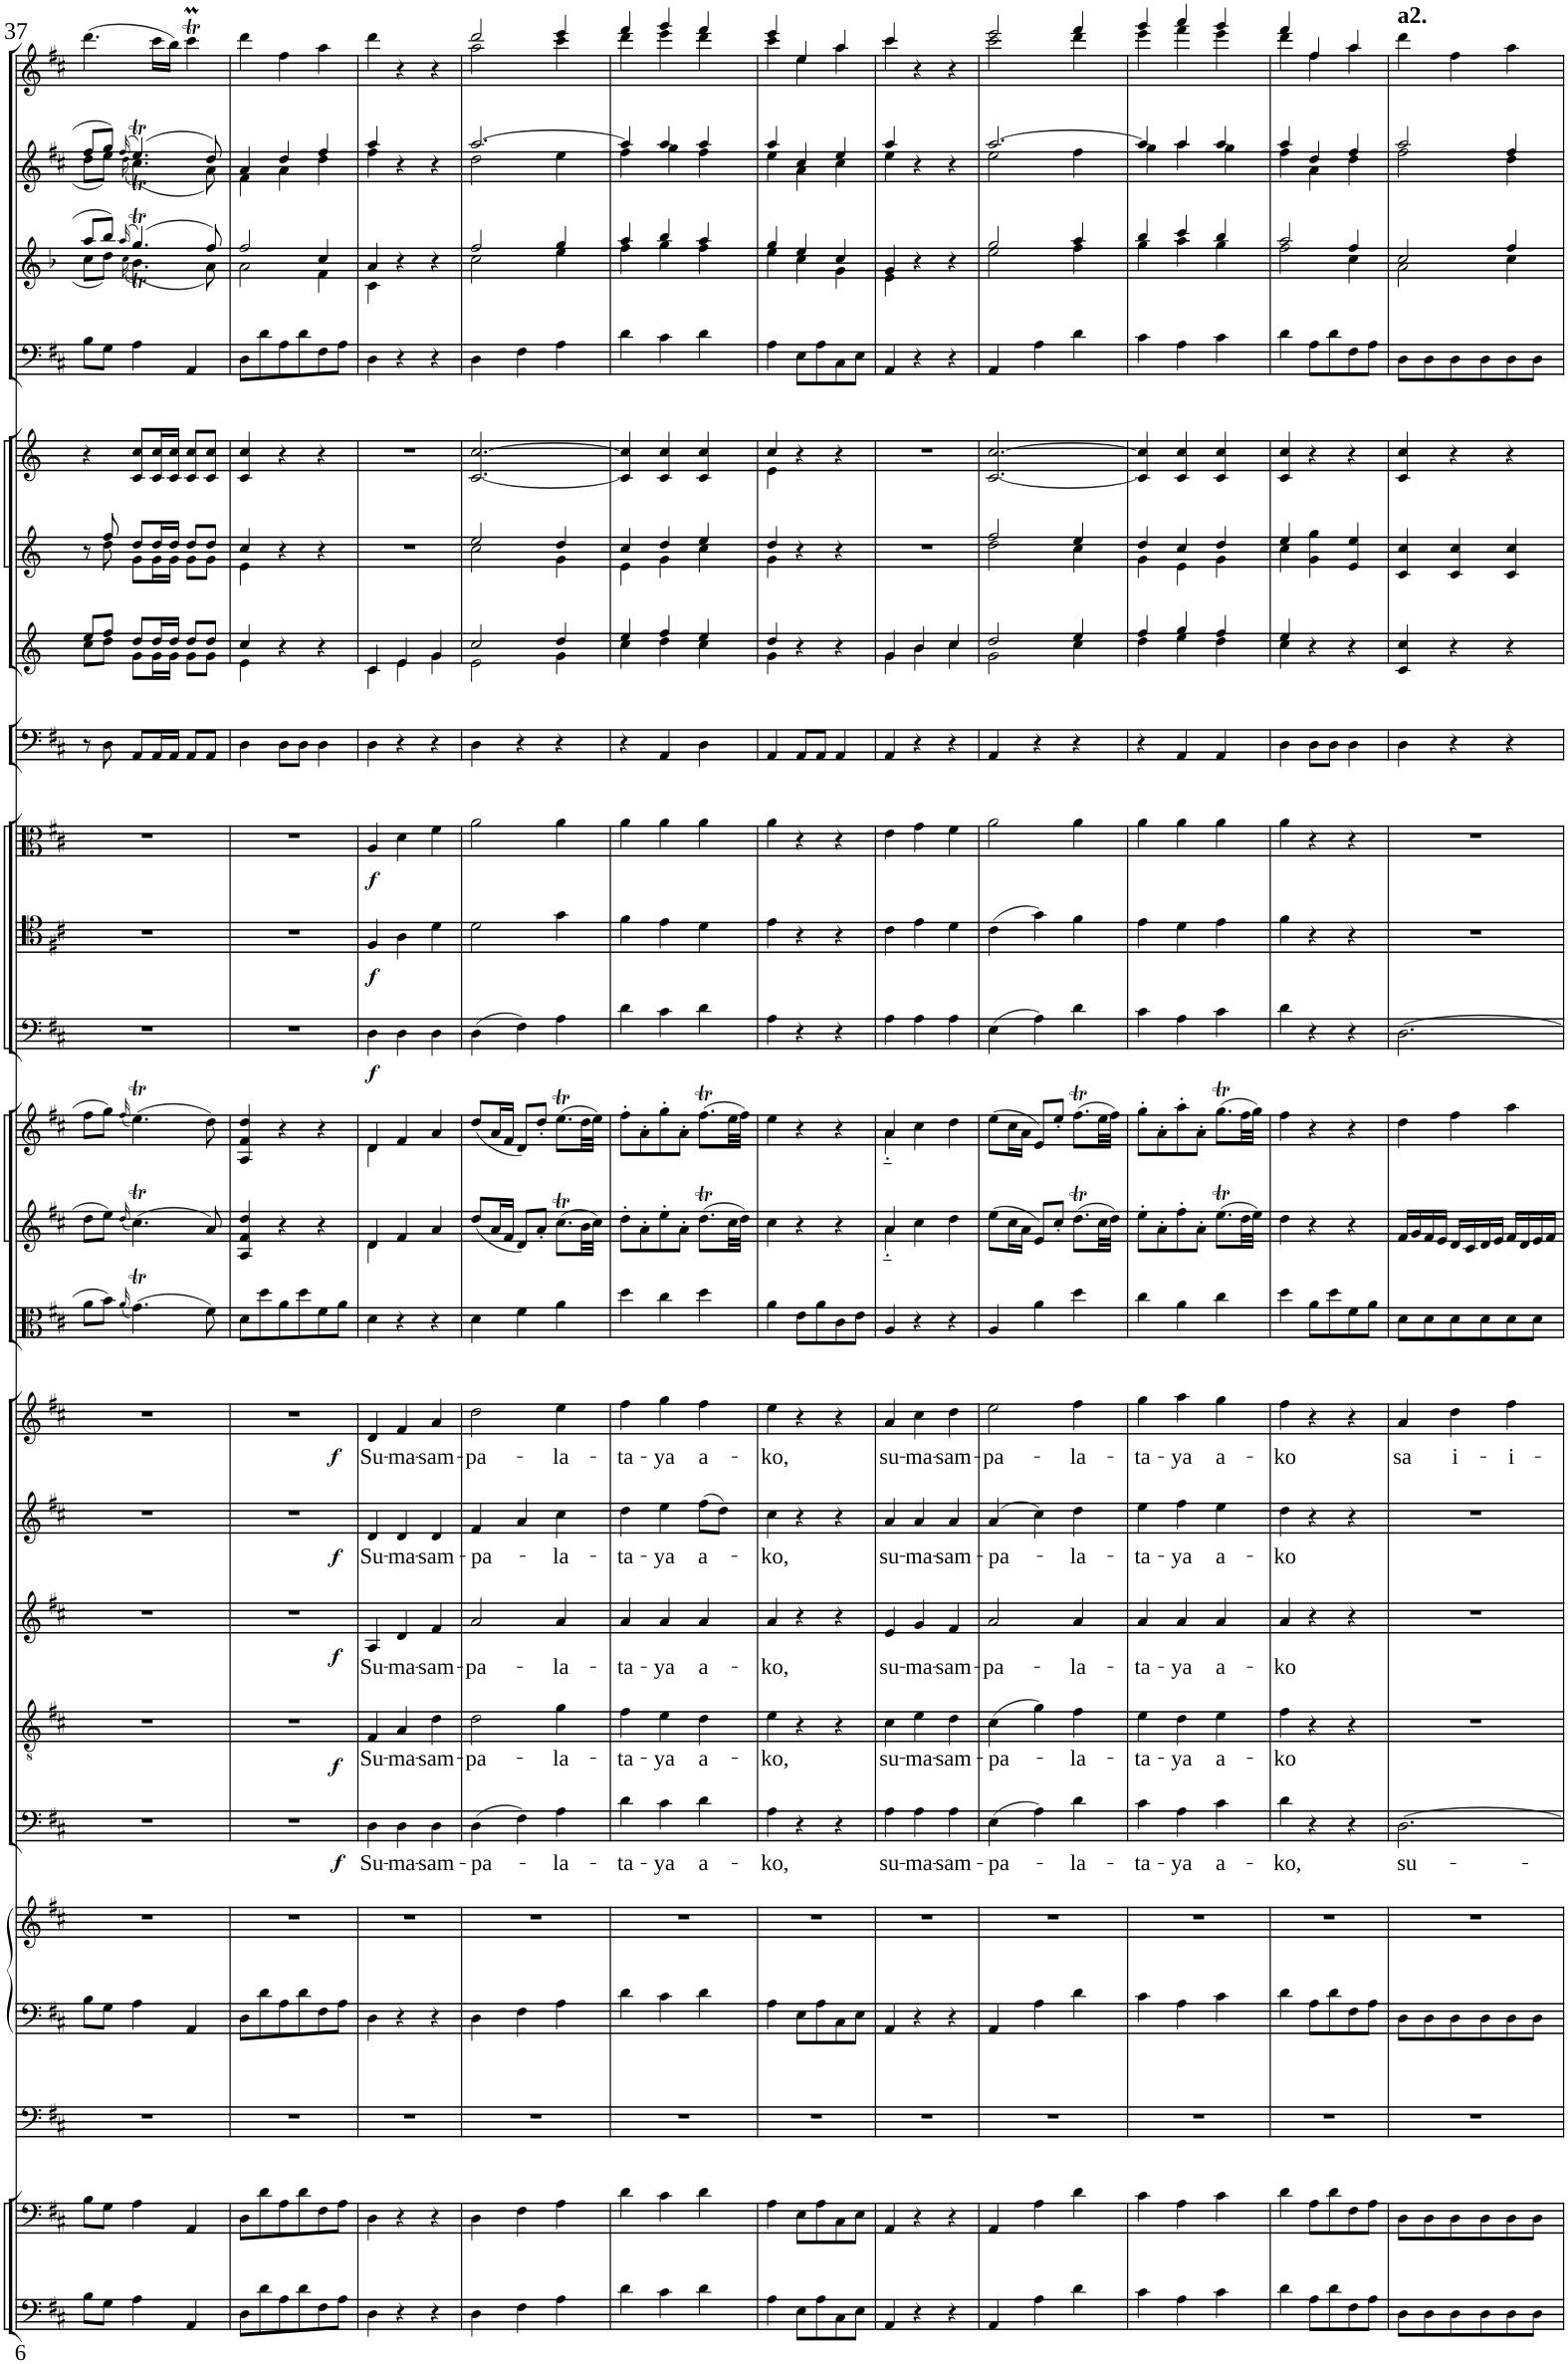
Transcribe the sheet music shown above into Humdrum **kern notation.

**kern	**kern	**kern	**kern	**kern	**kern	**text	**dynam	**kern	**text	**dynam	**kern	**text	**dynam	**kern	**text	**dynam	**kern	**text	**dynam	**kern	**kern	**kern	**kern	**dynam	**kern	**dynam	**kern	**dynam	**kern	**kern	**kern	**kern	**kern	**kern	**kern	**kern
*part22	*part21	*part20	*part20	*part20	*part19	*part19	*part19	*part18	*part18	*part18	*part17	*part17	*part17	*part16	*part16	*part16	*part15	*part15	*part15	*part14	*part13	*part12	*part11	*part11	*part10	*part10	*part9	*part9	*part8	*part7	*part6	*part5	*part4	*part3	*part2	*part1
*staff24	*staff23	*staff22	*staff21	*staff20	*staff19	*staff19	*staff19	*staff18	*staff18	*staff18	*staff17	*staff17	*staff17	*staff16	*staff16	*staff16	*staff15	*staff15	*staff15	*staff14	*staff13	*staff12	*staff11	*staff11	*staff10	*staff10	*staff9	*staff9	*staff8	*staff7	*staff6	*staff5	*staff4	*staff3	*staff2	*staff1
*I"Double Basses	*I"Cellos	*I"Organ	*	*	*I"Basses	*	*	*I"Tenors	*	*	*I"Altos	*	*	*I"Sopranos II	*	*	*I"Sopranos I	*	*	*I"Violas	*I"Violins II	*I"Violins I	*I"Bass Trombone	*	*I"Tenor Trombone	*	*I"Alto Trombone	*	*I"Timpani	*I"Trumpet I II in D	*I"Horn III IV in D	*I"Horn I II in A	*I"Bassoon I II	*I"Clarinet I II in A	*I"Oboe I II	*I"Flute I II
*	*	*	*	*	*	*	*	*	*	*	*	*	*	*	*	*	*	*	*	*	*	*	*I'BTrb	*	*I'Trb	*	*I'Trb	*	*I'Timp	*I'Tpt	*I'Hn	*I'Hn	*I'Bsn	*I'Cl	*I'Ob	*I'Fl
!!LO:PB:g=z
*clefF4	*clefF4	*clefF4	*clefF4	*clefG2	*clefF4	*	*	*clefGv2	*	*	*clefG2	*	*	*clefG2	*	*	*clefG2	*	*	*clefC3	*clefG2	*clefG2	*clefF4	*	*clefC4	*	*clefC3	*	*clefF4	*clefG2	*clefG2	*clefG2	*clefF4	*clefG2	*clefG2	*clefG2
*Trd7c12	*	*	*	*	*	*	*	*	*	*	*	*	*	*	*	*	*	*	*	*	*	*	*	*	*	*	*	*	*	*Trd-1c-2	*Trd6c10	*Trd2c3	*	*Trd2c3	*	*
*k[f#c#]	*k[f#c#]	*k[f#c#]	*k[f#c#]	*k[f#c#]	*k[f#c#]	*	*	*k[f#c#]	*	*	*k[f#c#]	*	*	*k[f#c#]	*	*	*k[f#c#]	*	*	*k[f#c#]	*k[f#c#]	*k[f#c#]	*k[f#c#]	*	*k[f#c#]	*	*k[f#c#]	*	*k[f#c#]	*k[]	*k[]	*k[]	*k[f#c#]	*k[b-]	*k[f#c#]	*k[f#c#]
*M3/4	*M3/4	*M3/4	*M3/4	*M3/4	*M3/4	*	*	*M3/4	*	*	*M3/4	*	*	*M3/4	*	*	*M3/4	*	*	*M3/4	*M3/4	*M3/4	*M3/4	*	*M3/4	*	*M3/4	*	*M3/4	*M3/4	*M3/4	*M3/4	*M3/4	*M3/4	*M3/4	*M3/4
=37	=37	=37	=37	=37	=37	=37	=37	=37	=37	=37	=37	=37	=37	=37	=37	=37	=37	=37	=37	=37	=37	=37	=37	=37	=37	=37	=37	=37	=37	=37	=37	=37	=37	=37	=37	=37
*	*	*	*	*	*	*	*	*	*	*	*	*	*	*	*	*	*	*	*	*	*	*	*	*	*	*	*	*	*	*^	*^	*	*	*^	*^	*
8B'~\L	8B'~\L	2.r	8B'~\L	2.r	2.r	.	.	2.r	.	.	2.r	.	.	2.r	.	.	2.r	.	.	8a\L	8dd\L	8ff#\L	2.r	.	2.r	.	2.r	.	8r	8ee/L	8cc\L	8r	8ryy	4r	8B'~\L	8aa/L	8cc\L	8ff#/L	8dd\L	(4.ddd\
8G'~\J	8G'~\J	.	8G'~\J	.	.	.	.	.	.	.	.	.	.	.	.	.	.	.	.	8b\J	8ee\J	8gg\J	.	.	.	.	.	.	8D\	8ff/J	8dd\J	8ff/	8dd\	.	8G'~\J	8bb-/J	8dd\J	8gg/J	8ee\J	.
.	.	.	.	.	.	.	.	.	.	.	.	.	.	.	.	.	.	.	.	(16qa/	(16qdd/	(16qff#/	.	.	.	.	.	.	.	.	.	.	.	.	.	(>16qaa/	(<16qcc\	(16qff#/	(16qdd\	.
4A'~\	4A'~\	.	4A'~\	.	.	.	.	.	.	.	.	.	.	.	.	.	.	.	.	(4.gT\)	(4.cc#t\)	(4.eeT\)	.	.	.	.	.	.	8AA/L	8dd/L	8g\L	8dd/L	8g\L	8c/ 8cc/L	4A'~\	(4.ggT/)	(4.b-T\)	(4.eeT/)	(4.cc#t\)	.
.	.	.	.	.	.	.	.	.	.	.	.	.	.	.	.	.	.	.	.	.	.	.	.	.	.	.	.	.	16AA/L	16dd/L	16g\L	16dd/L	16g\L	16c/ 16cc/L	.	.	.	.	.	16ccc#\LL
.	.	.	.	.	.	.	.	.	.	.	.	.	.	.	.	.	.	.	.	.	.	.	.	.	.	.	.	.	16AA/JJ	16dd/JJ	16g\JJ	16dd/JJ	16g\JJ	16c/ 16cc/JJ	.	.	.	.	.	16bb\JJ)
4AA'~/	4AA'~/	.	4AA'~/	.	.	.	.	.	.	.	.	.	.	.	.	.	.	.	.	.	.	.	.	.	.	.	.	.	8AA/L	8dd/L	8g\L	8dd/L	8g\L	8c/ 8cc/L	4AA'~/	.	.	.	.	4ccc#mt\
.	.	.	.	.	.	.	.	.	.	.	.	.	.	.	.	.	.	.	.	8f#\)	8a/)	8dd\)	.	.	.	.	.	.	8AA/J	8dd/J	8g\J	8dd/J	8g\J	8c/ 8cc/J	.	8ff/)	8a\)	8dd/)	8a\)	.
=38	=38	=38	=38	=38	=38	=38	=38	=38	=38	=38	=38	=38	=38	=38	=38	=38	=38	=38	=38	=38	=38	=38	=38	=38	=38	=38	=38	=38	=38	=38	=38	=38	=38	=38	=38	=38	=38	=38	=38	=38
8D'~\L	8D'~\L	2.r	8D'~\L	2.r	2.r	.	.	2.r	.	.	2.r	.	.	2.r	.	.	2.r	.	.	8d'~\L	4A/ 4f#/ 4dd/	4A/ 4f#/ 4dd/	2.r	.	2.r	.	2.r	.	4D\	4cc/	4e\	4cc/	4e\	4c/ 4cc/	8D'~\L	2ff/	2a\	4a/	4f#\	4ddd\
8d'~\	8d'~\	.	8d'~\	.	.	.	.	.	.	.	.	.	.	.	.	.	.	.	.	8dd'~\	.	.	.	.	.	.	.	.	.	.	.	.	.	.	8d'~\	.	.	.	.	.
8A'~\	8A'~\	.	8A'~\	.	.	.	.	.	.	.	.	.	.	.	.	.	.	.	.	8a'~\	4r	4r	.	.	.	.	.	.	8D\L	4r	2ryy	4r	2ryy	4r	8A'~\	.	.	4dd/	4a\	4ff#\
8d'~\	8d'~\	.	8d'~\	.	.	.	.	.	.	.	.	.	.	.	.	.	.	.	.	8dd'~\	.	.	.	.	.	.	.	.	8D\J	.	.	.	.	.	8d'~\	.	.	.	.	.
8F#'~\	8F#'~\	.	8F#'~\	.	.	.	.	.	.	.	.	.	.	.	.	.	.	.	.	8f#'~\	4r	4r	.	.	.	.	.	.	4D\	4r	.	4r	.	4r	8F#'~\	4cc/	4f\	4ff#/	4dd\	4aa\
8A'~\J	8A'~\J	.	8A'~\J	.	.	.	.	.	.	.	.	.	.	.	.	.	.	.	.	8a'~\J	.	.	.	.	.	.	.	.	.	.	.	.	.	.	8A'~\J	.	.	.	.	.
*	*	*	*	*	*	*	*	*	*	*	*	*	*	*	*	*	*	*	*	*	*	*	*	*	*	*	*	*	*	*	*	*v	*v	*	*	*	*	*	*	*
=39	=39	=39	=39	=39	=39	=39	=39	=39	=39	=39	=39	=39	=39	=39	=39	=39	=39	=39	=39	=39	=39	=39	=39	=39	=39	=39	=39	=39	=39	=39	=39	=39	=39	=39	=39	=39	=39	=39	=39
!	!	!	!	!	!	!LO:LY:b	!LO:DY:b	!	!LO:LY:b	!LO:DY:b	!	!LO:LY:b	!LO:DY:b	!	!LO:LY:b	!LO:DY:b	!	!LO:LY:b	!LO:DY:b	!	!	!	!	!LO:DY:b	!	!LO:DY:b	!	!LO:DY:b	!	!	!	!	!	!	!	!	!	!	!
*	*	*	*	*	*	*	*	*	*	*	*	*	*	*	*	*	*	*	*	*	*^	*^	*	*	*	*	*	*	*	*	*	*	*	*	*	*	*	*	*
4D\	4D\	2.r	4D\	2.r	4D\	Su-	f	4F#/	Su-	f	4A/	Su-	f	4d/	Su-	f	4d/	Su-	f	4d\	4d'~/	4d'~\	4d'~/	4d'~\	4D\	f	4F#/	f	4A/	f	4D\	4c'~/	4c'~\	2.r	2.r	4D\	4a/	4c\	4aa/	4ff#\	4ddd\
!	!	!	!	!	!	!LO:LY:b	!	!	!LO:LY:b	!	!	!LO:LY:b	!	!	!LO:LY:b	!	!	!LO:LY:b	!	!	!	!	!	!	!	!	!	!	!	!	!	!	!	!	!	!	!	!	!	!	!
4r	4r	.	4r	.	4D\	-ma-	.	4A/	-ma-	.	4d/	-ma-	.	4d/	-ma-	.	4f#/	-ma-	.	4r	4f#'~/	2ryy	4f#'~/	2ryy	4D\	.	4A\	.	4d\	.	4r	4e'~/	4e'~\	.	.	4r	4r	2ryy	4r	2ryy	4r
!	!	!	!	!	!	!LO:LY:b	!	!	!LO:LY:b	!	!	!LO:LY:b	!	!	!LO:LY:b	!	!	!LO:LY:b	!	!	!	!	!	!	!	!	!	!	!	!	!	!	!	!	!	!	!	!	!	!	!
4r	4r	.	4r	.	4D\	-sam-	.	4d\	-sam-	.	4f#/	-sam-	.	4d/	-sam-	.	4a/	-sam-	.	4r	4a'~/	.	4a'~/	.	4D\	.	4d\	.	4f#\	.	4r	4g'~/	4g'~\	.	.	4r	4r	.	4r	.	4r
*	*	*	*	*	*	*	*	*	*	*	*	*	*	*	*	*	*	*	*	*	*v	*v	*	*	*	*	*	*	*	*	*	*	*	*	*	*	*	*	*	*	*
*	*	*	*	*	*	*	*	*	*	*	*	*	*	*	*	*	*	*	*	*	*	*v	*v	*	*	*	*	*	*	*	*	*	*	*	*	*	*	*	*	*
=40	=40	=40	=40	=40	=40	=40	=40	=40	=40	=40	=40	=40	=40	=40	=40	=40	=40	=40	=40	=40	=40	=40	=40	=40	=40	=40	=40	=40	=40	=40	=40	=40	=40	=40	=40	=40	=40	=40	=40
!	!	!	!	!	!	!LO:LY:b	!	!	!LO:LY:b	!	!	!LO:LY:b	!	!	!LO:LY:b	!	!	!LO:LY:b	!	!	!	!	!	!	!	!	!	!	!	!	!	!	!	!	!	!	!	!	!
*	*	*	*	*	*	*	*	*	*	*	*	*	*	*	*	*	*	*	*	*	*	*	*	*	*	*	*	*	*	*	*	*^	*	*	*	*	*	*	*^
4D'~\	4D'~\	2.r	4D'~\	2.r	(4D\	-pa-	.	2d\	-pa-	.	2a/	-pa-	.	4f#/	-pa-	.	2dd\	-pa-	.	4d'~\	(8dd/L	(8dd/L	(4D\	.	2d\	.	2a\	.	4D\	2cc/	2e\	2ee/	2cc\	[2.c/ [2.cc/	4D'~\	2ff/	2cc\	[2.aa/	2dd\	2ddd/	2aa\
.	.	.	.	.	.	.	.	.	.	.	.	.	.	.	.	.	.	.	.	.	16a/L	16a/L	.	.	.	.	.	.	.	.	.	.	.	.	.	.	.	.	.	.	.
.	.	.	.	.	.	.	.	.	.	.	.	.	.	.	.	.	.	.	.	.	16f#/JJ	16f#/JJ	.	.	.	.	.	.	.	.	.	.	.	.	.	.	.	.	.	.	.
4F#'~\	4F#'~\	.	4F#'~\	.	4F#\)	.	.	.	.	.	.	.	.	4a/	.	.	.	.	.	4f#'~\	8d'~/L)	8d'~/L)	4F#\)	.	.	.	.	.	4r	.	.	.	.	.	4F#'~\	.	.	.	.	.	.
.	.	.	.	.	.	.	.	.	.	.	.	.	.	.	.	.	.	.	.	.	8a'/J	8dd'/J	.	.	.	.	.	.	.	.	.	.	.	.	.	.	.	.	.	.	.
!	!	!	!	!	!	!LO:LY:b	!	!	!LO:LY:b	!	!	!LO:LY:b	!	!	!LO:LY:b	!	!	!LO:LY:b	!	!	!	!	!	!	!	!	!	!	!	!	!	!	!	!	!	!	!	!	!	!	!
4A'~\	4A'~\	.	4A'~\	.	4A\	-la-	.	4g\	-la-	.	4a/	-la-	.	4cc#\	-la-	.	4ee\	-la-	.	4a'~\	(8.cc#t\L	(8.eeT\L	4A\	.	4g\	.	4a\	.	4r	4dd/	4g\	4dd/	4g\	.	4A'~\	4gg/	4ee\	.	4ee\	4eee/	4ccc#\
.	.	.	.	.	.	.	.	.	.	.	.	.	.	.	.	.	.	.	.	.	32b\LL	32dd\LL	.	.	.	.	.	.	.	.	.	.	.	.	.	.	.	.	.	.	.
.	.	.	.	.	.	.	.	.	.	.	.	.	.	.	.	.	.	.	.	.	32cc#\JJJ)	32ee\JJJ)	.	.	.	.	.	.	.	.	.	.	.	.	.	.	.	.	.	.	.
=41	=41	=41	=41	=41	=41	=41	=41	=41	=41	=41	=41	=41	=41	=41	=41	=41	=41	=41	=41	=41	=41	=41	=41	=41	=41	=41	=41	=41	=41	=41	=41	=41	=41	=41	=41	=41	=41	=41	=41	=41	=41
!	!	!	!	!	!	!LO:LY:b	!	!	!LO:LY:b	!	!	!LO:LY:b	!	!	!LO:LY:b	!	!	!LO:LY:b	!	!	!	!	!	!	!	!	!	!	!	!	!	!	!	!	!	!	!	!	!	!	!
4d'~\	4d'~\	2.r	4d'~\	2.r	4d\	-ta-	.	4f#\	-ta-	.	4a/	-ta-	.	4dd\	-ta-	.	4ff#\	-ta-	.	4dd'~\	8dd'\L	8ff#'\L	4d\	.	4f#\	.	4a\	.	4r	4ee/	4cc\	4cc/	4e\	4c/] 4cc/]	4d'~\	4aa/	4ff\	4aa/]	4ff#\	4fff#/	4ddd\
.	.	.	.	.	.	.	.	.	.	.	.	.	.	.	.	.	.	.	.	.	8a'\	8a'\	.	.	.	.	.	.	.	.	.	.	.	.	.	.	.	.	.	.	.
!	!	!	!	!	!	!LO:LY:b	!	!	!LO:LY:b	!	!	!LO:LY:b	!	!	!LO:LY:b	!	!	!LO:LY:b	!	!	!	!	!	!	!	!	!	!	!	!	!	!	!	!	!	!	!	!	!	!	!
4c#'~\	4c#'~\	.	4c#'~\	.	4c#\	-ya	.	4e\	-ya	.	4a/	-ya	.	4ee\	-ya	.	4gg\	-ya	.	4cc#'~\	8ee'\	8gg'\	4c#\	.	4e\	.	4a\	.	4AA/	4ff/	4dd\	4dd/	4g\	4c/ 4cc/	4c#'~\	4bb-/	4gg\	4aa/	4gg\	4ggg/	4eee\
.	.	.	.	.	.	.	.	.	.	.	.	.	.	.	.	.	.	.	.	.	8a'\J	8a'\J	.	.	.	.	.	.	.	.	.	.	.	.	.	.	.	.	.	.	.
!	!	!	!	!	!	!LO:LY:b	!	!	!LO:LY:b	!	!	!LO:LY:b	!	!	!LO:LY:b	!	!	!LO:LY:b	!	!	!	!	!	!	!	!	!	!	!	!	!	!	!	!	!	!	!	!	!	!	!
4d'~\	4d'~\	.	4d'~\	.	4d\	a-	.	4d\	a-	.	4a/	a-	.	(8ff#\L	a-	.	4ff#\	a-	.	4dd'~\	(8.ddT\L	(8.ff#t\L	4d\	.	4d\	.	4a\	.	4D\	4ee/	4cc\	4ee/	4cc\	4c/ 4cc/	4d'~\	4aa/	4ff\	4aa/	4ff#\	4fff#/	4ddd\
.	.	.	.	.	.	.	.	.	.	.	.	.	.	8dd\J)	.	.	.	.	.	.	.	.	.	.	.	.	.	.	.	.	.	.	.	.	.	.	.	.	.	.	.
.	.	.	.	.	.	.	.	.	.	.	.	.	.	.	.	.	.	.	.	.	32cc#\LL	32ee\LL	.	.	.	.	.	.	.	.	.	.	.	.	.	.	.	.	.	.	.
.	.	.	.	.	.	.	.	.	.	.	.	.	.	.	.	.	.	.	.	.	32dd\JJJ)	32ff#\JJJ)	.	.	.	.	.	.	.	.	.	.	.	.	.	.	.	.	.	.	.
=42	=42	=42	=42	=42	=42	=42	=42	=42	=42	=42	=42	=42	=42	=42	=42	=42	=42	=42	=42	=42	=42	=42	=42	=42	=42	=42	=42	=42	=42	=42	=42	=42	=42	=42	=42	=42	=42	=42	=42	=42	=42
!	!	!	!	!	!	!LO:LY:b	!	!	!LO:LY:b	!	!	!LO:LY:b	!	!	!LO:LY:b	!	!	!LO:LY:b	!	!	!	!	!	!	!	!	!	!	!	!	!	!	!	!	!	!	!	!	!	!	!
*	*	*	*	*	*	*	*	*	*	*	*	*	*	*	*	*	*	*	*	*	*	*	*	*	*	*	*	*	*	*	*	*	*	*^	*	*	*	*	*	*	*
4A\	4A\	2.r	4A\	2.r	4A\	-ko,	.	4e\	-ko,	.	4a/	-ko,	.	4cc#\	-ko,	.	4ee\	-ko,	.	4a\	4cc#\	4ee\	4A\	.	4e\	.	4a\	.	4AA/	4dd/	4g\	4dd/	4g\	4cc/	4e\	4A\	4gg/	4ee\	4aa/	4ee\	4eee/	4ccc#\
8E'~\L	8E'~\L	.	8E'~\L	.	4r	.	.	4r	.	.	4r	.	.	4r	.	.	4r	.	.	8e'~\L	4r	4r	4r	.	4r	.	4r	.	8AA/L	4r	2ryy	4r	2ryy	4r	2ryy	8E'~\L	4ee/	4cc\	4cc#/	4a\	4ee/	4ee\
8A'~\	8A'~\	.	8A'~\	.	.	.	.	.	.	.	.	.	.	.	.	.	.	.	.	8a'~\	.	.	.	.	.	.	.	.	8AA/J	.	.	.	.	.	.	8A'~\	.	.	.	.	.	.
8C#'~\	8C#'~\	.	8C#'~\	.	4r	.	.	4r	.	.	4r	.	.	4r	.	.	4r	.	.	8c#'~\	4r	4r	4r	.	4r	.	4r	.	4AA/	4r	.	4r	.	4r	.	8C#'~\	4cc/	4g\	4ee/	4cc#\	4aa/	4aa\
8E'~\J	8E'~\J	.	8E'~\J	.	.	.	.	.	.	.	.	.	.	.	.	.	.	.	.	8e'~\J	.	.	.	.	.	.	.	.	.	.	.	.	.	.	.	8E'~\J	.	.	.	.	.	.
*	*	*	*	*	*	*	*	*	*	*	*	*	*	*	*	*	*	*	*	*	*	*	*	*	*	*	*	*	*	*	*	*v	*v	*	*	*	*	*	*	*	*	*
*	*	*	*	*	*	*	*	*	*	*	*	*	*	*	*	*	*	*	*	*	*	*	*	*	*	*	*	*	*	*	*	*	*v	*v	*	*	*	*	*	*	*
=43	=43	=43	=43	=43	=43	=43	=43	=43	=43	=43	=43	=43	=43	=43	=43	=43	=43	=43	=43	=43	=43	=43	=43	=43	=43	=43	=43	=43	=43	=43	=43	=43	=43	=43	=43	=43	=43	=43	=43	=43
!	!	!	!	!	!	!LO:LY:b	!	!	!LO:LY:b	!	!	!LO:LY:b	!	!	!LO:LY:b	!	!	!LO:LY:b	!	!	!	!	!	!	!	!	!	!	!	!	!	!	!	!	!	!	!	!	!	!
*	*	*	*	*	*	*	*	*	*	*	*	*	*	*	*	*	*	*	*	*	*^	*^	*	*	*	*	*	*	*	*	*	*	*	*	*	*	*	*	*	*
4AA/	4AA/	2.r	4AA/	2.r	4A\	su-	.	4c#\	su-	.	4e/	su-	.	4a/	su-	.	4a/	su-	.	4A/	4a'~/	4a'~\	4a'~/	4a'~\	4A\	.	4c#\	.	4e\	.	4AA/	4g'~/	4g'~\	2.r	2.r	4AA/	4g/	4e\	4aa/	4ee\	4ccc#/	4ccc#\
!	!	!	!	!	!	!LO:LY:b	!	!	!LO:LY:b	!	!	!LO:LY:b	!	!	!LO:LY:b	!	!	!LO:LY:b	!	!	!	!	!	!	!	!	!	!	!	!	!	!	!	!	!	!	!	!	!	!	!	!
4r	4r	.	4r	.	4A\	-ma-	.	4e\	-ma-	.	4g/	-ma-	.	4a/	-ma-	.	4cc#\	-ma-	.	4r	4cc#'~\	2ryy	4cc#'~\	2ryy	4A\	.	4e\	.	4g\	.	4r	4b'~/	4b'~\	.	.	4r	4r	2ryy	4r	2ryy	4r	2ryy
!	!	!	!	!	!	!LO:LY:b	!	!	!LO:LY:b	!	!	!LO:LY:b	!	!	!LO:LY:b	!	!	!LO:LY:b	!	!	!	!	!	!	!	!	!	!	!	!	!	!	!	!	!	!	!	!	!	!	!	!
4r	4r	.	4r	.	4A\	-sam-	.	4d\	-sam-	.	4f#/	-sam-	.	4a/	-sam-	.	4dd\	-sam-	.	4r	4dd'~\	.	4dd'~\	.	4A\	.	4d\	.	4f#\	.	4r	4cc'~/	4cc'~\	.	.	4r	4r	.	4r	.	4r	.
*	*	*	*	*	*	*	*	*	*	*	*	*	*	*	*	*	*	*	*	*	*v	*v	*	*	*	*	*	*	*	*	*	*	*	*	*	*	*	*	*	*	*	*
*	*	*	*	*	*	*	*	*	*	*	*	*	*	*	*	*	*	*	*	*	*	*v	*v	*	*	*	*	*	*	*	*	*	*	*	*	*	*	*	*	*	*
=44	=44	=44	=44	=44	=44	=44	=44	=44	=44	=44	=44	=44	=44	=44	=44	=44	=44	=44	=44	=44	=44	=44	=44	=44	=44	=44	=44	=44	=44	=44	=44	=44	=44	=44	=44	=44	=44	=44	=44	=44
!	!	!	!	!	!	!LO:LY:b	!	!	!LO:LY:b	!	!	!LO:LY:b	!	!	!LO:LY:b	!	!	!LO:LY:b	!	!	!	!	!	!	!	!	!	!	!	!	!	!	!	!	!	!	!	!	!	!
*	*	*	*	*	*	*	*	*	*	*	*	*	*	*	*	*	*	*	*	*	*	*	*	*	*	*	*	*	*	*	*	*^	*	*	*	*	*	*	*	*
4AA'~/	4AA'~/	2.r	4AA'~/	2.r	(4E\	-pa-	.	(4c#\	-pa-	.	2a/	-pa-	.	(4a/	-pa-	.	2ee\	-pa-	.	4A'~/	(8ee\L	(8ee\L	(4E\	.	(4c#\	.	2a\	.	4AA/	2dd/	2g\	2ff/	2dd\	[2.c/ [2.cc/	4AA'~/	2gg/	2ee\	[2.aa/	2ee\	2eee/	2ccc#\
.	.	.	.	.	.	.	.	.	.	.	.	.	.	.	.	.	.	.	.	.	16cc#\L	16cc#\L	.	.	.	.	.	.	.	.	.	.	.	.	.	.	.	.	.	.	.
.	.	.	.	.	.	.	.	.	.	.	.	.	.	.	.	.	.	.	.	.	16a\JJ	16a\JJ	.	.	.	.	.	.	.	.	.	.	.	.	.	.	.	.	.	.	.
4A'~\	4A'~\	.	4A'~\	.	4A\)	.	.	4g\)	.	.	.	.	.	4cc#\)	.	.	.	.	.	4a'~\	8e'~/L)	8e'~/L)	4A\)	.	4g\)	.	.	.	4r	.	.	.	.	.	4A'~\	.	.	.	.	.	.
.	.	.	.	.	.	.	.	.	.	.	.	.	.	.	.	.	.	.	.	.	8cc#'/J	8ee'/J	.	.	.	.	.	.	.	.	.	.	.	.	.	.	.	.	.	.	.
!	!	!	!	!	!	!LO:LY:b	!	!	!LO:LY:b	!	!	!LO:LY:b	!	!	!LO:LY:b	!	!	!LO:LY:b	!	!	!	!	!	!	!	!	!	!	!	!	!	!	!	!	!	!	!	!	!	!	!
4d'~\	4d'~\	.	4d'~\	.	4d\	-la-	.	4f#\	-la-	.	4a/	-la-	.	4dd\	-la-	.	4ff#\	-la-	.	4dd'~\	(8.ddT\L	(8.ff#t\L	4d\	.	4f#\	.	4a\	.	4r	4ee/	4cc\	4ee/	4cc\	.	4d'~\	4aa/	4ff\	.	4ff#\	4fff#/	4ddd\
.	.	.	.	.	.	.	.	.	.	.	.	.	.	.	.	.	.	.	.	.	32cc#\LL	32ee\LL	.	.	.	.	.	.	.	.	.	.	.	.	.	.	.	.	.	.	.
.	.	.	.	.	.	.	.	.	.	.	.	.	.	.	.	.	.	.	.	.	32dd\JJJ)	32ff#\JJJ)	.	.	.	.	.	.	.	.	.	.	.	.	.	.	.	.	.	.	.
=45	=45	=45	=45	=45	=45	=45	=45	=45	=45	=45	=45	=45	=45	=45	=45	=45	=45	=45	=45	=45	=45	=45	=45	=45	=45	=45	=45	=45	=45	=45	=45	=45	=45	=45	=45	=45	=45	=45	=45	=45	=45
!	!	!	!	!	!	!LO:LY:b	!	!	!LO:LY:b	!	!	!LO:LY:b	!	!	!LO:LY:b	!	!	!LO:LY:b	!	!	!	!	!	!	!	!	!	!	!	!	!	!	!	!	!	!	!	!	!	!	!
4c#'~\	4c#'~\	2.r	4c#'~\	2.r	4c#\	-ta-	.	4e\	-ta-	.	4a/	-ta-	.	4ee\	-ta-	.	4gg\	-ta-	.	4cc#'~\	8ee'\L	8gg'\L	4c#\	.	4e\	.	4a\	.	4r	4ff/	4dd\	4dd/	4g\	4c/] 4cc/]	4c#'~\	4bb-/	4gg\	4aa/]	4gg\	4ggg/	4eee\
.	.	.	.	.	.	.	.	.	.	.	.	.	.	.	.	.	.	.	.	.	8a'\	8a'\	.	.	.	.	.	.	.	.	.	.	.	.	.	.	.	.	.	.	.
!	!	!	!	!	!	!LO:LY:b	!	!	!LO:LY:b	!	!	!LO:LY:b	!	!	!LO:LY:b	!	!	!LO:LY:b	!	!	!	!	!	!	!	!	!	!	!	!	!	!	!	!	!	!	!	!	!	!	!
4A'~\	4A'~\	.	4A'~\	.	4A\	-ya	.	4d\	-ya	.	4a/	-ya	.	4ff#\	-ya	.	4aa\	-ya	.	4a'~\	8ff#'\	8aa'\	4A\	.	4d\	.	4a\	.	4AA/	4gg/	4ee\	4cc/	4e\	4c/ 4cc/	4A'~\	4ccc/	4aa\	4aa/	4aa\	4aaa/	4fff#\
.	.	.	.	.	.	.	.	.	.	.	.	.	.	.	.	.	.	.	.	.	8a'\J	8a'\J	.	.	.	.	.	.	.	.	.	.	.	.	.	.	.	.	.	.	.
!	!	!	!	!	!	!LO:LY:b	!	!	!LO:LY:b	!	!	!LO:LY:b	!	!	!LO:LY:b	!	!	!LO:LY:b	!	!	!	!	!	!	!	!	!	!	!	!	!	!	!	!	!	!	!	!	!	!	!
4c#'~\	4c#'~\	.	4c#'~\	.	4c#\	a-	.	4e\	a-	.	4a/	a-	.	4ee\	a-	.	4gg\	a-	.	4cc#'~\	(8.eeT\L	(8.ggT\L	4c#\	.	4e\	.	4a\	.	4AA/	4ff/	4dd\	4dd/	4g\	4c/ 4cc/	4c#'~\	4bb-/	4gg\	4aa/	4gg\	4ggg/	4eee\
.	.	.	.	.	.	.	.	.	.	.	.	.	.	.	.	.	.	.	.	.	32dd\LL	32ff#\LL	.	.	.	.	.	.	.	.	.	.	.	.	.	.	.	.	.	.	.
.	.	.	.	.	.	.	.	.	.	.	.	.	.	.	.	.	.	.	.	.	32ee\JJJ)	32gg\JJJ)	.	.	.	.	.	.	.	.	.	.	.	.	.	.	.	.	.	.	.
=46	=46	=46	=46	=46	=46	=46	=46	=46	=46	=46	=46	=46	=46	=46	=46	=46	=46	=46	=46	=46	=46	=46	=46	=46	=46	=46	=46	=46	=46	=46	=46	=46	=46	=46	=46	=46	=46	=46	=46	=46	=46
!	!	!	!	!	!	!LO:LY:b	!	!	!LO:LY:b	!	!	!LO:LY:b	!	!	!LO:LY:b	!	!	!LO:LY:b	!	!	!	!	!	!	!	!	!	!	!	!	!	!	!	!	!	!	!	!	!	!	!
4d\	4d\	2.r	4d\	2.r	4d\	-ko,	.	4f#\	-ko	.	4a/	-ko	.	4dd\	-ko	.	4ff#\	-ko	.	4dd\	4dd\	4ff#\	4d\	.	4f#\	.	4a\	.	4D\	4ee/	4cc\	4ee'~/	4cc'~\	4c/ 4cc/	4d\	2aa/	2ff\	4aa/	4ff#\	4fff#/	4ddd\
8A'~\L	8A'~\L	.	8A'~\L	.	4r	.	.	4r	.	.	4r	.	.	4r	.	.	4r	.	.	8a'~\L	4r	4r	4r	.	4r	.	4r	.	8D\L	4r	2ryy	4g\'~ 4gg\'~	2ryy	4r	8A'~\L	.	.	4dd/	4a\	4ff#/	4ff#\
8d'~\	8d'~\	.	8d'~\	.	.	.	.	.	.	.	.	.	.	.	.	.	.	.	.	8dd'~\	.	.	.	.	.	.	.	.	8D\J	.	.	.	.	.	8d'~\	.	.	.	.	.	.
8F#'~\	8F#'~\	.	8F#'~\	.	4r	.	.	4r	.	.	4r	.	.	4r	.	.	4r	.	.	8f#'~\	4r	4r	4r	.	4r	.	4r	.	4D\	4r	.	4e/'~ 4ee/'~	.	4r	8F#'~\	4ff/	4cc\	4ff#/	4dd\	4aa/	4aa\
8A'~\J	8A'~\J	.	8A'~\J	.	.	.	.	.	.	.	.	.	.	.	.	.	.	.	.	8a'~\J	.	.	.	.	.	.	.	.	.	.	.	.	.	.	8A'~\J	.	.	.	.	.	.
*	*	*	*	*	*	*	*	*	*	*	*	*	*	*	*	*	*	*	*	*	*	*	*	*	*	*	*	*	*	*v	*v	*	*	*	*	*	*	*	*	*v	*v
*	*	*	*	*	*	*	*	*	*	*	*	*	*	*	*	*	*	*	*	*	*	*	*	*	*	*	*	*	*	*	*v	*v	*	*	*	*	*	*	*
=47	=47	=47	=47	=47	=47	=47	=47	=47	=47	=47	=47	=47	=47	=47	=47	=47	=47	=47	=47	=47	=47	=47	=47	=47	=47	=47	=47	=47	=47	=47	=47	=47	=47	=47	=47	=47	=47	=47
!	!	!	!	!	!	!	!	!	!	!	!	!	!	!	!	!	!	!	!	!	!	!	!	!	!	!	!	!	!	!	!	!	!	!	!	!	!	!LO:TX:a:B:t=a2.
!	!	!	!	!	!	!LO:LY:b	!	!	!	!	!	!	!	!	!	!	!	!LO:LY:b	!	!	!	!	!	!	!	!	!	!	!	!	!	!	!	!	!	!	!	!
8D'~\L	8D'~\L	2.r	8D'~\L	2.r	[2.D\	su-	.	2.r	.	.	2.r	.	.	2.r	.	.	4a/	sa	.	8d'~\L	16f#/LL	4dd'~\	[2.D\	.	2.r	.	2.r	.	4D\	4c/ 4cc/	4c/'~ 4cc/'~	4c/ 4cc/	8D'~\L	2cc/	2a\	2aa/	2ff#\	4ddd'~\
.	.	.	.	.	.	.	.	.	.	.	.	.	.	.	.	.	.	.	.	.	16g/	.	.	.	.	.	.	.	.	.	.	.	.	.	.	.	.	.
8D'~\	8D'~\	.	8D'~\	.	.	.	.	.	.	.	.	.	.	.	.	.	.	.	.	8d'~\	16f#/	.	.	.	.	.	.	.	.	.	.	.	8D'~\	.	.	.	.	.
.	.	.	.	.	.	.	.	.	.	.	.	.	.	.	.	.	.	.	.	.	16e/JJ	.	.	.	.	.	.	.	.	.	.	.	.	.	.	.	.	.
!	!	!	!	!	!	!	!	!	!	!	!	!	!	!	!	!	!	!LO:LY:b	!	!	!	!	!	!	!	!	!	!	!	!	!	!	!	!	!	!	!	!
8D'~\	8D'~\	.	8D'~\	.	.	.	.	.	.	.	.	.	.	.	.	.	4dd\	i-	.	8d'~\	16d/LL	4ff#'~\	.	.	.	.	.	.	4r	4r	4c/'~ 4cc/'~	4r	8D'~\	.	.	.	.	4ff#'~\
.	.	.	.	.	.	.	.	.	.	.	.	.	.	.	.	.	.	.	.	.	16c#/	.	.	.	.	.	.	.	.	.	.	.	.	.	.	.	.	.
8D'~\	8D'~\	.	8D'~\	.	.	.	.	.	.	.	.	.	.	.	.	.	.	.	.	8d'~\	16d/	.	.	.	.	.	.	.	.	.	.	.	8D'~\	.	.	.	.	.
.	.	.	.	.	.	.	.	.	.	.	.	.	.	.	.	.	.	.	.	.	16e/JJ	.	.	.	.	.	.	.	.	.	.	.	.	.	.	.	.	.
!	!	!	!	!	!	!	!	!	!	!	!	!	!	!	!	!	!	!LO:LY:b	!	!	!	!	!	!	!	!	!	!	!	!	!	!	!	!	!	!	!	!
8D'~\	8D'~\	.	8D'~\	.	.	.	.	.	.	.	.	.	.	.	.	.	4ff#\	-i-	.	8d'~\	16f#/LL	4aa'~\	.	.	.	.	.	.	4r	4r	4c/'~ 4cc/'~	4r	8D'~\	4ff/	4cc\	4ff#/	4dd\	4aa'~\
.	.	.	.	.	.	.	.	.	.	.	.	.	.	.	.	.	.	.	.	.	16d/	.	.	.	.	.	.	.	.	.	.	.	.	.	.	.	.	.
8D'~\J	8D'~\J	.	8D'~\J	.	.	.	.	.	.	.	.	.	.	.	.	.	.	.	.	8d'~\J	16e/	.	.	.	.	.	.	.	.	.	.	.	8D'~\J	.	.	.	.	.
.	.	.	.	.	.	.	.	.	.	.	.	.	.	.	.	.	.	.	.	.	16f#/JJ	.	.	.	.	.	.	.	.	.	.	.	.	.	.	.	.	.
*	*	*	*	*	*	*	*	*	*	*	*	*	*	*	*	*	*	*	*	*	*	*	*	*	*	*	*	*	*	*	*	*	*	*v	*v	*	*	*
*	*	*	*	*	*	*	*	*	*	*	*	*	*	*	*	*	*	*	*	*	*	*	*	*	*	*	*	*	*	*	*	*	*	*	*v	*v	*
=	=	=	=	=	=	=	=	=	=	=	=	=	=	=	=	=	=	=	=	=	=	=	=	=	=	=	=	=	=	=	=	=	=	=	=	=
*-	*-	*-	*-	*-	*-	*-	*-	*-	*-	*-	*-	*-	*-	*-	*-	*-	*-	*-	*-	*-	*-	*-	*-	*-	*-	*-	*-	*-	*-	*-	*-	*-	*-	*-	*-	*-
